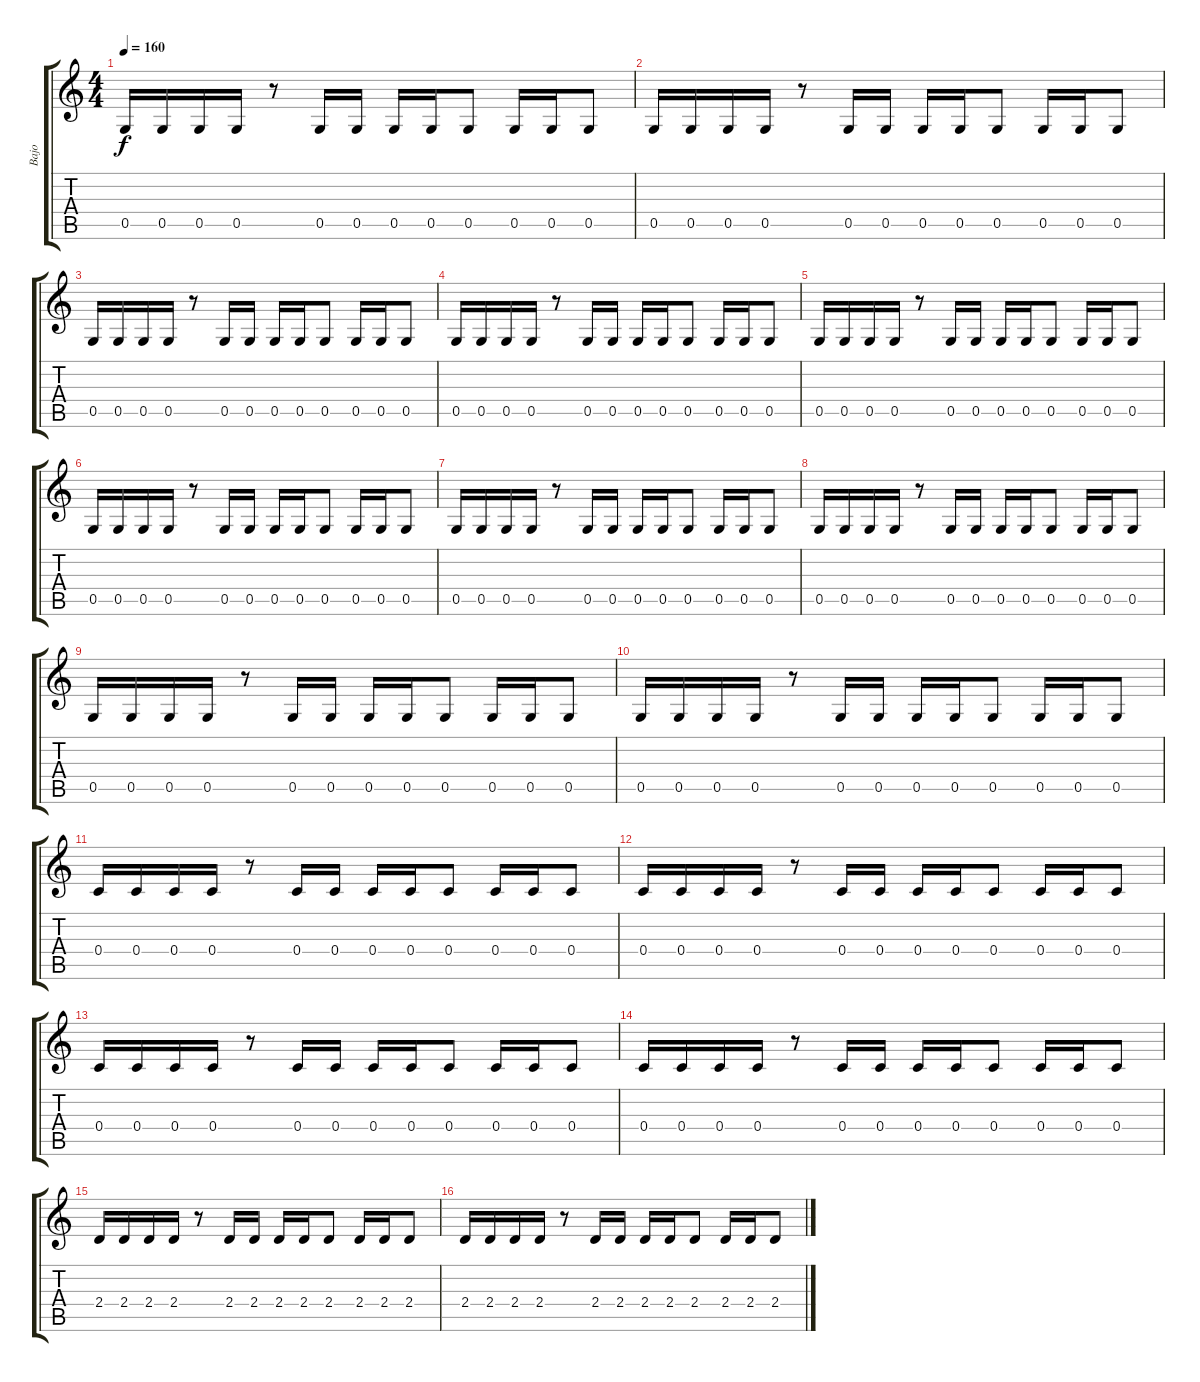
\track ("Bajo" "Bajo") {instrument electricbasspick}
\staff {score tabs}
\tuning (D4 A3 F3 C3 G2 D2) {hide}
\ts (4 4)
\tempo 160
\clef g2
\ks c
0.5.16{dy f} 0.5.16 0.5.16 0.5.16 r.8 0.5.16 0.5.16 0.5.16 0.5.16 0.5.8 0.5.16 0.5.16 0.5.8 |
0.5.16 0.5.16 0.5.16 0.5.16 r.8 0.5.16 0.5.16 0.5.16 0.5.16 0.5.8 0.5.16 0.5.16 0.5.8 |
0.5.16 0.5.16 0.5.16 0.5.16 r.8 0.5.16 0.5.16 0.5.16 0.5.16 0.5.8 0.5.16 0.5.16 0.5.8 |
0.5.16 0.5.16 0.5.16 0.5.16 r.8 0.5.16 0.5.16 0.5.16 0.5.16 0.5.8 0.5.16 0.5.16 0.5.8 |
0.5.16 0.5.16 0.5.16 0.5.16 r.8 0.5.16 0.5.16 0.5.16 0.5.16 0.5.8 0.5.16 0.5.16 0.5.8 |
0.5.16 0.5.16 0.5.16 0.5.16 r.8 0.5.16 0.5.16 0.5.16 0.5.16 0.5.8 0.5.16 0.5.16 0.5.8 |
0.5.16 0.5.16 0.5.16 0.5.16 r.8 0.5.16 0.5.16 0.5.16 0.5.16 0.5.8 0.5.16 0.5.16 0.5.8 |
0.5.16 0.5.16 0.5.16 0.5.16 r.8 0.5.16 0.5.16 0.5.16 0.5.16 0.5.8 0.5.16 0.5.16 0.5.8 |
0.5.16 0.5.16 0.5.16 0.5.16 r.8 0.5.16 0.5.16 0.5.16 0.5.16 0.5.8 0.5.16 0.5.16 0.5.8 |
0.5.16 0.5.16 0.5.16 0.5.16 r.8 0.5.16 0.5.16 0.5.16 0.5.16 0.5.8 0.5.16 0.5.16 0.5.8 |
0.4.16 0.4.16 0.4.16 0.4.16 r.8 0.4.16 0.4.16 0.4.16 0.4.16 0.4.8 0.4.16 0.4.16 0.4.8 |
0.4.16 0.4.16 0.4.16 0.4.16 r.8 0.4.16 0.4.16 0.4.16 0.4.16 0.4.8 0.4.16 0.4.16 0.4.8 |
0.4.16 0.4.16 0.4.16 0.4.16 r.8 0.4.16 0.4.16 0.4.16 0.4.16 0.4.8 0.4.16 0.4.16 0.4.8 |
0.4.16 0.4.16 0.4.16 0.4.16 r.8 0.4.16 0.4.16 0.4.16 0.4.16 0.4.8 0.4.16 0.4.16 0.4.8 |
2.4.16 2.4.16 2.4.16 2.4.16 r.8 2.4.16 2.4.16 2.4.16 2.4.16 2.4.8 2.4.16 2.4.16 2.4.8 |
2.4.16 2.4.16 2.4.16 2.4.16 r.8 2.4.16 2.4.16 2.4.16 2.4.16 2.4.8 2.4.16 2.4.16 2.4.8
